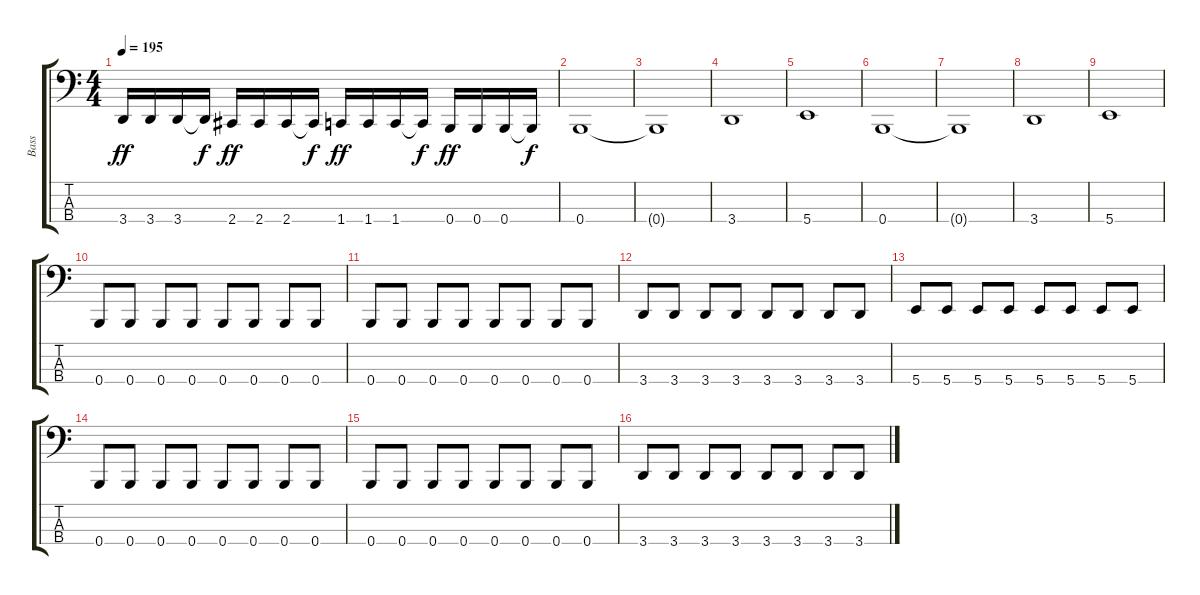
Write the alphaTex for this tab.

\track ("Bass" "Bass") {instrument electricbasspick}
\staff {score tabs}
\tuning (E2 B1 Gb1 B0) {hide}
\ts (4 4)
\tempo 195
\clef f4
\ks c
3.4.16{dy ff} 3.4.16 3.4.16 3.4{t}.16{dy f} 2.4.16{dy ff} 2.4.16 2.4.16 2.4{t}.16{dy f} 1.4.16{dy ff} 1.4.16 1.4.16 1.4{t}.16{dy f} 0.4.16{dy ff} 0.4.16 0.4.16 0.4{t}.16{dy f} |
0.4.1 |
0.4{t}.1 |
3.4.1 |
5.4.1 |
0.4.1 |
0.4{t}.1 |
3.4.1 |
5.4.1 |
0.4.8 0.4.8 0.4.8 0.4.8 0.4.8 0.4.8 0.4.8 0.4.8 |
0.4.8 0.4.8 0.4.8 0.4.8 0.4.8 0.4.8 0.4.8 0.4.8 |
3.4.8 3.4.8 3.4.8 3.4.8 3.4.8 3.4.8 3.4.8 3.4.8 |
5.4.8 5.4.8 5.4.8 5.4.8 5.4.8 5.4.8 5.4.8 5.4.8 |
0.4.8 0.4.8 0.4.8 0.4.8 0.4.8 0.4.8 0.4.8 0.4.8 |
0.4.8 0.4.8 0.4.8 0.4.8 0.4.8 0.4.8 0.4.8 0.4.8 |
3.4.8 3.4.8 3.4.8 3.4.8 3.4.8 3.4.8 3.4.8 3.4.8
